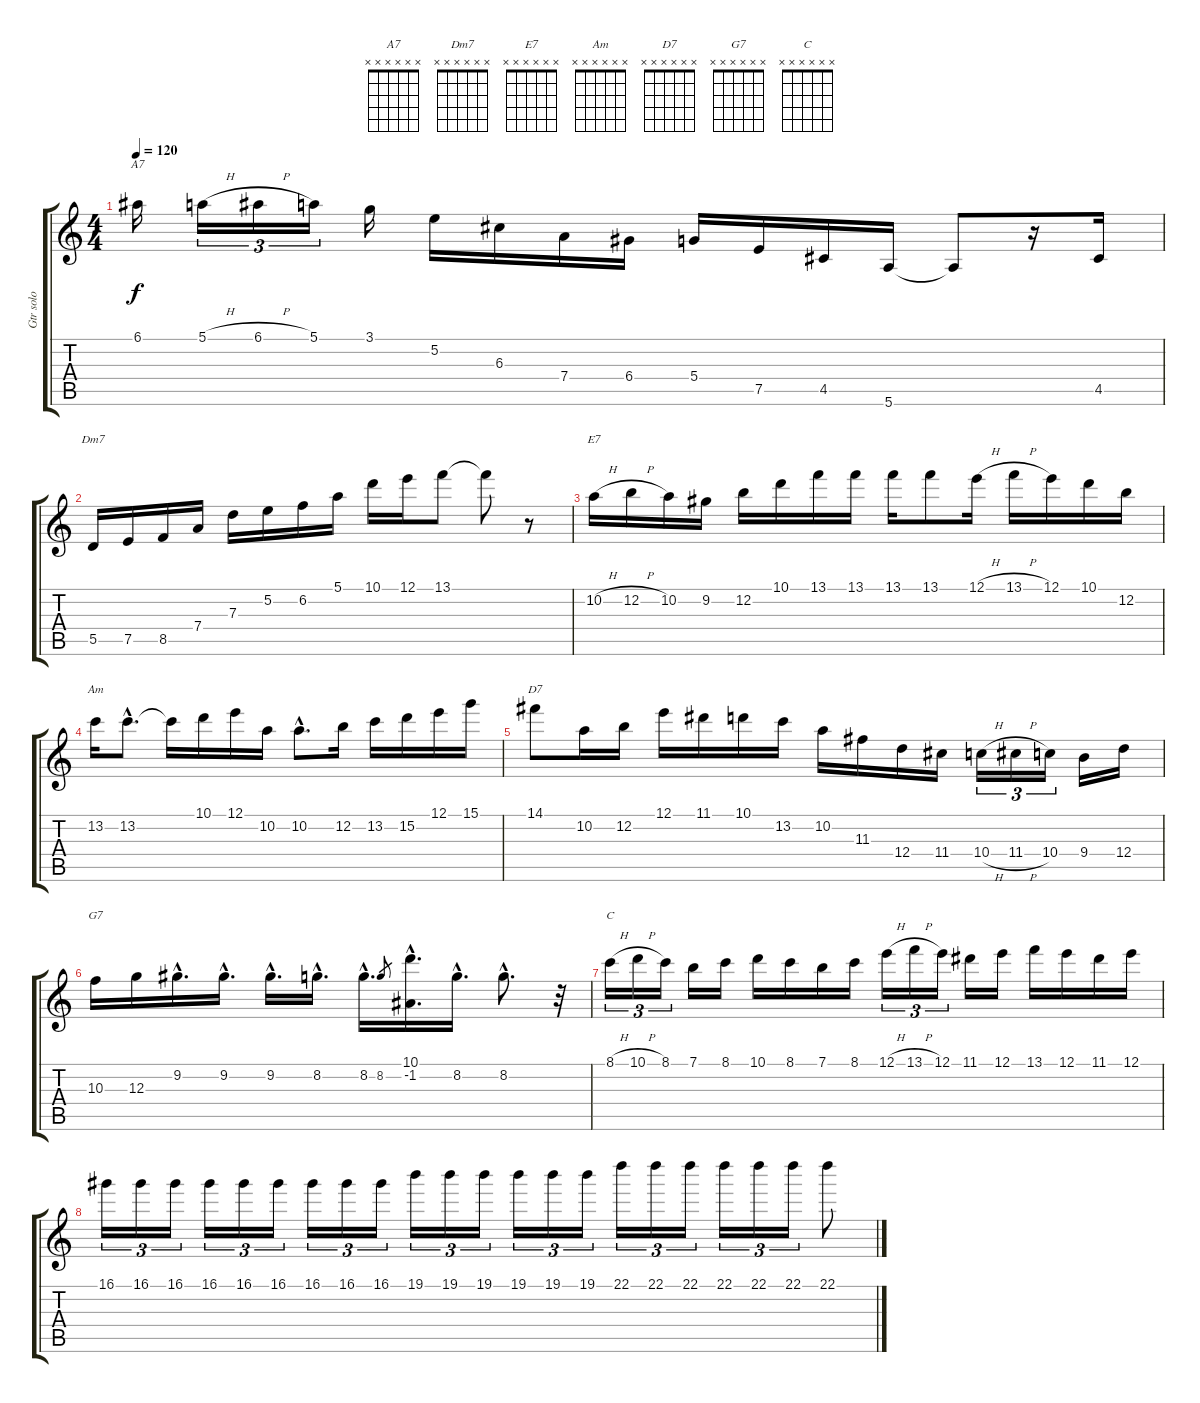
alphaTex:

\track ("Gtr solo" "Gtr solo") {instrument acousticguitarsteel}
\staff {score tabs}
\tuning (E4 B3 G3 D3 A2 E2) {hide}
\chord ("A7" x x x x x x) {firstfret 0}
\chord ("Dm7" x x x x x x) {firstfret 0}
\chord ("E7" x x x x x x) {firstfret 0}
\chord ("Am" x x x x x x) {firstfret 0}
\chord ("D7" x x x x x x) {firstfret 0}
\chord ("G7" x x x x x x) {firstfret 0}
\chord ("C" x x x x x x) {firstfret 0}
\ts (4 4)
\tempo 120
\clef g2
\ks c
6.1.16{ch "A7" dy f} 5.1{h}.16{tu (3 2)} 6.1{h}.16{tu (3 2)} 5.1.16{tu (3 2)} 3.1.16 5.2.16 6.3.16 7.4.16 6.4.16 5.4.16 7.5.16 4.5.16 5.6.16 5.6{t}.8 r.16 4.5.16 |
5.5.16{ch "Dm7"} 7.5.16 8.5.16 7.4.16 7.3.16 5.2.16 6.2.16 5.1.16 10.1.16 12.1.16 13.1.8 13.1{t}.8 r.8 |
10.2{h}.16{ch "E7"} 12.2{h}.16 10.2.16 9.2.16 12.2.16 10.1.16 13.1.16 13.1.16 13.1.16 13.1.8 12.1{h}.16 13.1{h}.16 12.1.16 10.1.16 12.2.16 |
13.2.16{ch "Am"} 13.2{hac}.8{d} 13.2{t}.16 10.1.16 12.1.16 10.2.16 10.2{hac}.8{d} 12.2.16 13.2.16 15.2.16 12.1.16 15.1.16 |
14.1.8{ch "D7"} 10.2.16 12.2.16 12.1.16 11.1.16 10.1.16 13.2.16 10.2.16 11.3.16 12.4.16 11.4.16 10.4{h}.16{tu (3 2)} 11.4{h}.16{tu (3 2)} 10.4.16{tu (3 2)} 9.4.16 12.4.16 |
10.3.16{ch "G7"} 12.3.16 9.2{hac}.16{d} 9.2{hac}.16{d} 9.2{hac}.16{d} 8.2{hac}.16{d} 8.2{hac}.16{d} 8.2.8{gr} (10.1{hac} -1.2{hac}).16{d} 8.2{hac}.16{d} 8.2{hac}.8{d} r.32 |
8.1{h}.16{tu (3 2) ch "C"} 10.1{h}.16{tu (3 2)} 8.1.16{tu (3 2)} 7.1.16 8.1.16 10.1.16 8.1.16 7.1.16 8.1.16 12.1{h}.16{tu (3 2)} 13.1{h}.16{tu (3 2)} 12.1.16{tu (3 2)} 11.1.16 12.1.16 13.1.16 12.1.16 11.1.16 12.1.16 |
16.1.16{tu (3 2)} 16.1.16{tu (3 2)} 16.1.16{tu (3 2)} 16.1.16{tu (3 2)} 16.1.16{tu (3 2)} 16.1.16{tu (3 2)} 16.1.16{tu (3 2)} 16.1.16{tu (3 2)} 16.1.16{tu (3 2)} 19.1.16{tu (3 2)} 19.1.16{tu (3 2)} 19.1.16{tu (3 2)} 19.1.16{tu (3 2)} 19.1.16{tu (3 2)} 19.1.16{tu (3 2)} 22.1.16{tu (3 2)} 22.1.16{tu (3 2)} 22.1.16{tu (3 2)} 22.1.16{tu (3 2)} 22.1.16{tu (3 2)} 22.1.16{tu (3 2)} 22.1.8
